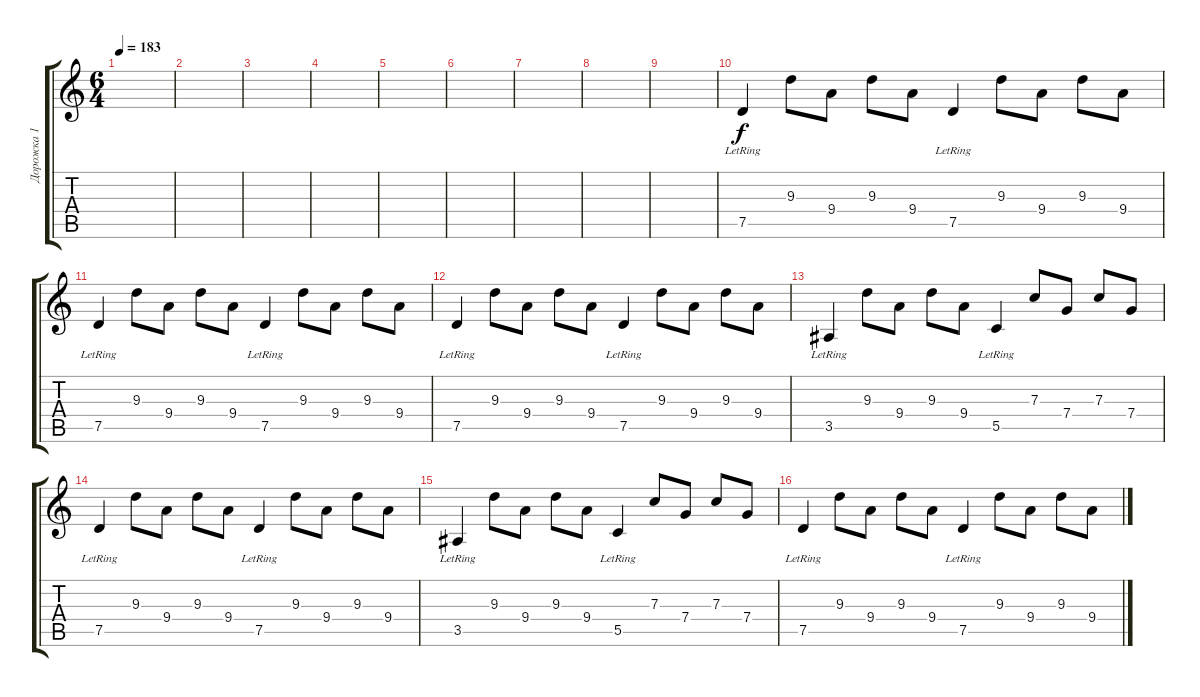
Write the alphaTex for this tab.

\track ("Дорожка 1" "Дорожка 1") {instrument acousticguitarnylon}
\staff {score tabs}
\tuning (D4 A3 F3 C3 G2 D2) {hide}
\ts (6 4)
\tempo 183
\clef g2
\ks c
|
|
|
|
|
|
|
|
|
7.5{lr}.4 9.3.8 9.4.8 9.3.8 9.4.8 7.5{lr}.4 9.3.8 9.4.8 9.3.8 9.4.8 |
7.5{lr}.4 9.3.8 9.4.8 9.3.8 9.4.8 7.5{lr}.4 9.3.8 9.4.8 9.3.8 9.4.8 |
7.5{lr}.4 9.3.8 9.4.8 9.3.8 9.4.8 7.5{lr}.4 9.3.8 9.4.8 9.3.8 9.4.8 |
3.5{lr}.4 9.3.8 9.4.8 9.3.8 9.4.8 5.5{lr}.4 7.3.8 7.4.8 7.3.8 7.4.8 |
7.5{lr}.4 9.3.8 9.4.8 9.3.8 9.4.8 7.5{lr}.4 9.3.8 9.4.8 9.3.8 9.4.8 |
3.5{lr}.4 9.3.8 9.4.8 9.3.8 9.4.8 5.5{lr}.4 7.3.8 7.4.8 7.3.8 7.4.8 |
7.5{lr}.4 9.3.8 9.4.8 9.3.8 9.4.8 7.5{lr}.4 9.3.8 9.4.8 9.3.8 9.4.8
